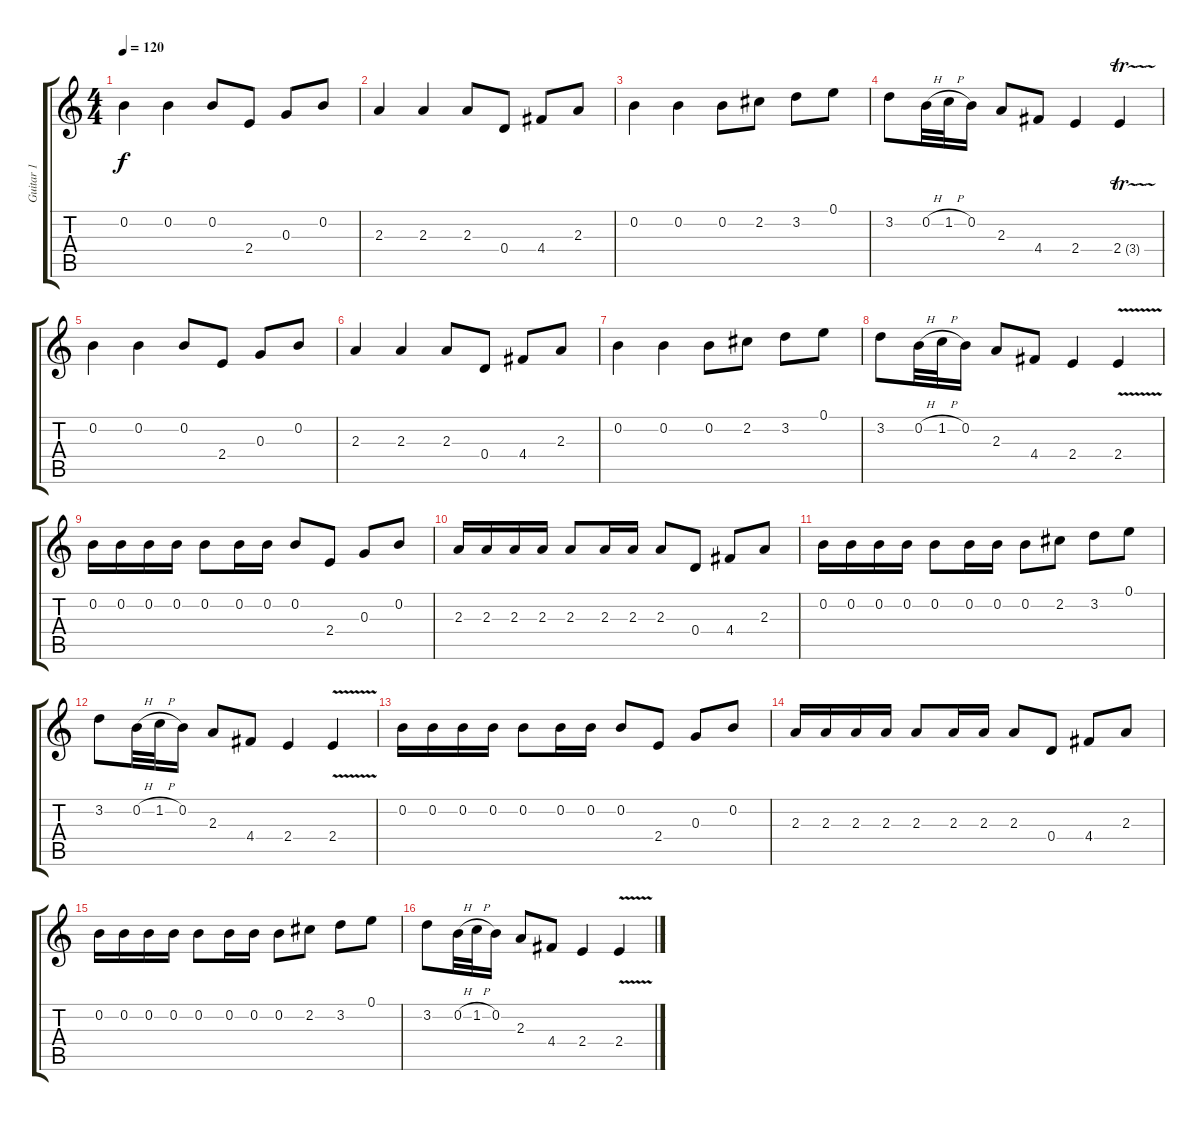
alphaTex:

\track ("Guitar 1" "Guitar 1") {instrument acousticguitarsteel}
\staff {score tabs}
\tuning (E4 B3 G3 D3 A2 E2) {hide}
\ts (4 4)
\tempo 120
\clef g2
\ks c
0.2.4{dy f instrument acousticguitarsteel} 0.2.4 0.2.8 2.4.8 0.3.8 0.2.8 |
2.3.4 2.3.4 2.3.8 0.4.8 4.4.8 2.3.8 |
0.2.4 0.2.4 0.2.8 2.2.8 3.2.8 0.1.8 |
3.2.8 0.2{h}.32 1.2{h}.32 0.2.16 2.3.8 4.4.8 2.4.4 2.4{tr (3 32)}.4 |
0.2.4 0.2.4 0.2.8 2.4.8 0.3.8 0.2.8 |
2.3.4 2.3.4 2.3.8 0.4.8 4.4.8 2.3.8 |
0.2.4 0.2.4 0.2.8 2.2.8 3.2.8 0.1.8 |
3.2.8 0.2{h}.32 1.2{h}.32 0.2.16 2.3.8 4.4.8 2.4.4 2.4{v}.4 |
0.2.16 0.2.16 0.2.16 0.2.16 0.2.8 0.2.16 0.2.16 0.2.8 2.4.8 0.3.8 0.2.8 |
2.3.16 2.3.16 2.3.16 2.3.16 2.3.8 2.3.16 2.3.16 2.3.8 0.4.8 4.4.8 2.3.8 |
0.2.16 0.2.16 0.2.16 0.2.16 0.2.8 0.2.16 0.2.16 0.2.8 2.2.8 3.2.8 0.1.8 |
3.2.8 0.2{h}.32 1.2{h}.32 0.2.16 2.3.8 4.4.8 2.4.4 2.4{v}.4 |
0.2.16 0.2.16 0.2.16 0.2.16 0.2.8 0.2.16 0.2.16 0.2.8 2.4.8 0.3.8 0.2.8 |
2.3.16 2.3.16 2.3.16 2.3.16 2.3.8 2.3.16 2.3.16 2.3.8 0.4.8 4.4.8 2.3.8 |
0.2.16 0.2.16 0.2.16 0.2.16 0.2.8 0.2.16 0.2.16 0.2.8 2.2.8 3.2.8 0.1.8 |
3.2.8 0.2{h}.32 1.2{h}.32 0.2.16 2.3.8 4.4.8 2.4.4 2.4{v}.4
